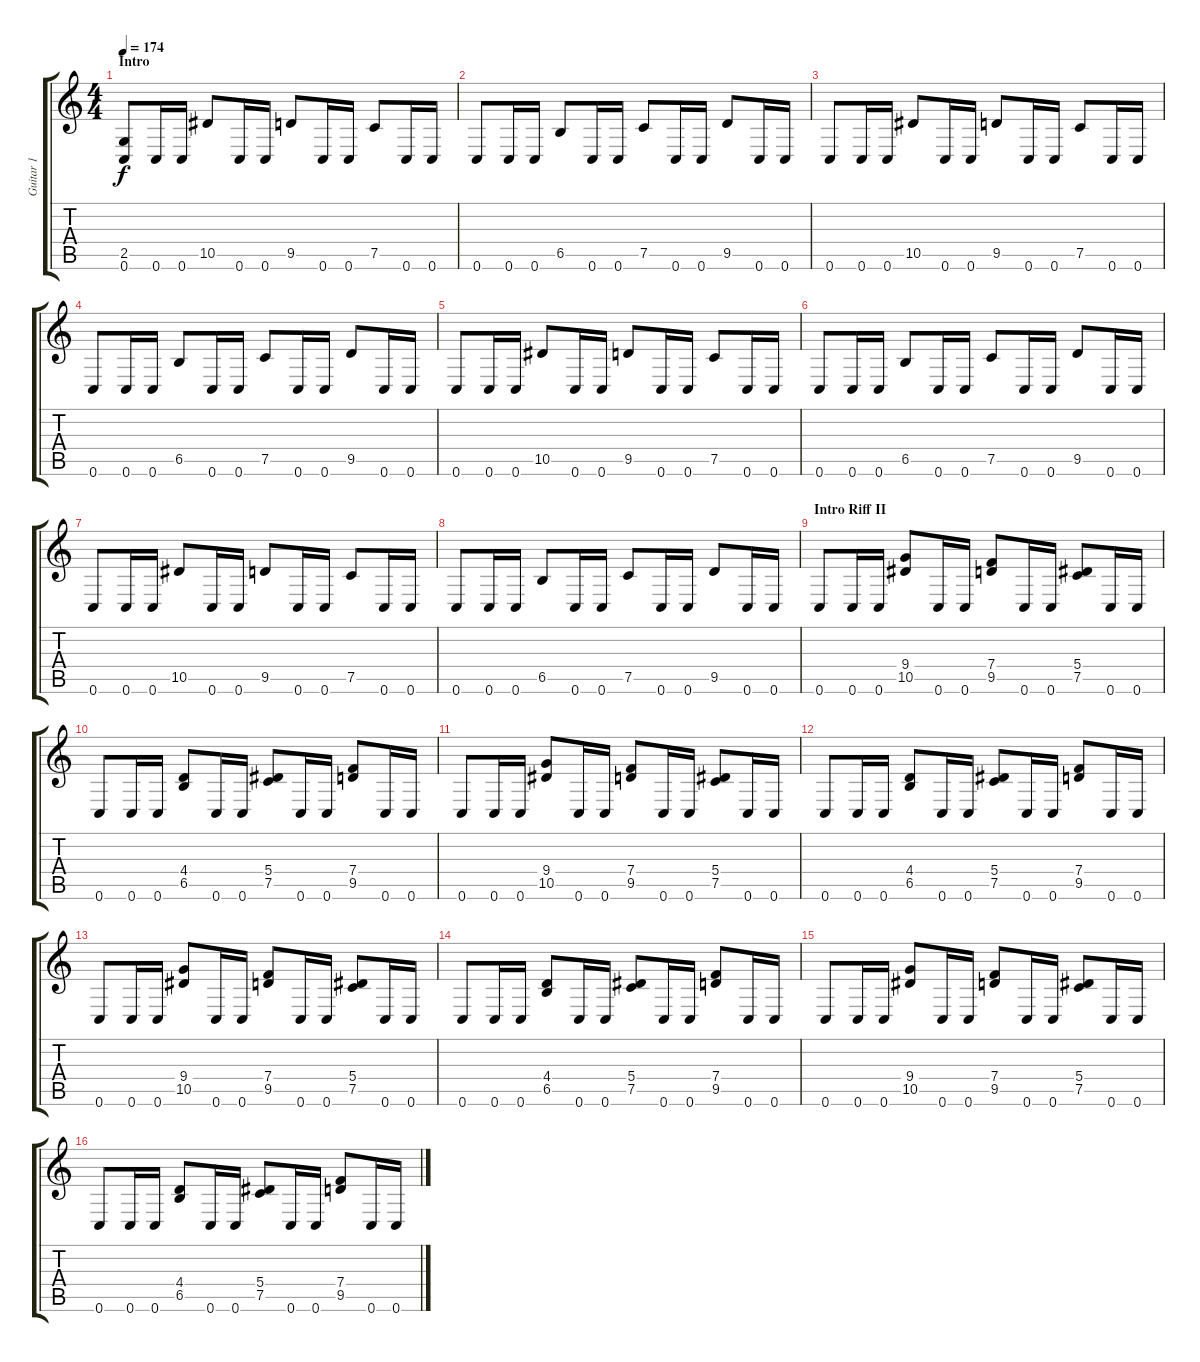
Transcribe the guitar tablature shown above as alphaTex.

\track ("Guitar 1" "Guitar 1") {instrument distortionguitar}
\staff {score tabs}
\tuning (C4 G3 Eb3 Bb2 F2 C2) {hide}
\ts (4 4)
\section ("" "Intro")
\tempo 174
\clef g2
\ks c
(2.5 0.6).8{dy f instrument distortionguitar} 0.6.16 0.6.16 10.5.8 0.6.16 0.6.16 9.5.8 0.6.16 0.6.16 7.5.8 0.6.16 0.6.16 |
0.6.8 0.6.16 0.6.16 6.5.8 0.6.16 0.6.16 7.5.8 0.6.16 0.6.16 9.5.8 0.6.16 0.6.16 |
0.6.8 0.6.16 0.6.16 10.5.8 0.6.16 0.6.16 9.5.8 0.6.16 0.6.16 7.5.8 0.6.16 0.6.16 |
0.6.8 0.6.16 0.6.16 6.5.8 0.6.16 0.6.16 7.5.8 0.6.16 0.6.16 9.5.8 0.6.16 0.6.16 |
0.6.8 0.6.16 0.6.16 10.5.8 0.6.16 0.6.16 9.5.8 0.6.16 0.6.16 7.5.8 0.6.16 0.6.16 |
0.6.8 0.6.16 0.6.16 6.5.8 0.6.16 0.6.16 7.5.8 0.6.16 0.6.16 9.5.8 0.6.16 0.6.16 |
0.6.8 0.6.16 0.6.16 10.5.8 0.6.16 0.6.16 9.5.8 0.6.16 0.6.16 7.5.8 0.6.16 0.6.16 |
0.6.8 0.6.16 0.6.16 6.5.8 0.6.16 0.6.16 7.5.8 0.6.16 0.6.16 9.5.8 0.6.16 0.6.16 |
\section ("" "Intro Riff II")
0.6.8 0.6.16 0.6.16 (9.4 10.5).8 0.6.16 0.6.16 (7.4 9.5).8 0.6.16 0.6.16 (5.4 7.5).8 0.6.16 0.6.16 |
0.6.8 0.6.16 0.6.16 (4.4 6.5).8 0.6.16 0.6.16 (5.4 7.5).8 0.6.16 0.6.16 (7.4 9.5).8 0.6.16 0.6.16 |
0.6.8 0.6.16 0.6.16 (9.4 10.5).8 0.6.16 0.6.16 (7.4 9.5).8 0.6.16 0.6.16 (5.4 7.5).8 0.6.16 0.6.16 |
0.6.8 0.6.16 0.6.16 (4.4 6.5).8 0.6.16 0.6.16 (5.4 7.5).8 0.6.16 0.6.16 (7.4 9.5).8 0.6.16 0.6.16 |
0.6.8 0.6.16 0.6.16 (9.4 10.5).8 0.6.16 0.6.16 (7.4 9.5).8 0.6.16 0.6.16 (5.4 7.5).8 0.6.16 0.6.16 |
0.6.8 0.6.16 0.6.16 (4.4 6.5).8 0.6.16 0.6.16 (5.4 7.5).8 0.6.16 0.6.16 (7.4 9.5).8 0.6.16 0.6.16 |
0.6.8 0.6.16 0.6.16 (9.4 10.5).8 0.6.16 0.6.16 (7.4 9.5).8 0.6.16 0.6.16 (5.4 7.5).8 0.6.16 0.6.16 |
0.6.8 0.6.16 0.6.16 (4.4 6.5).8 0.6.16 0.6.16 (5.4 7.5).8 0.6.16 0.6.16 (7.4 9.5).8 0.6.16 0.6.16
